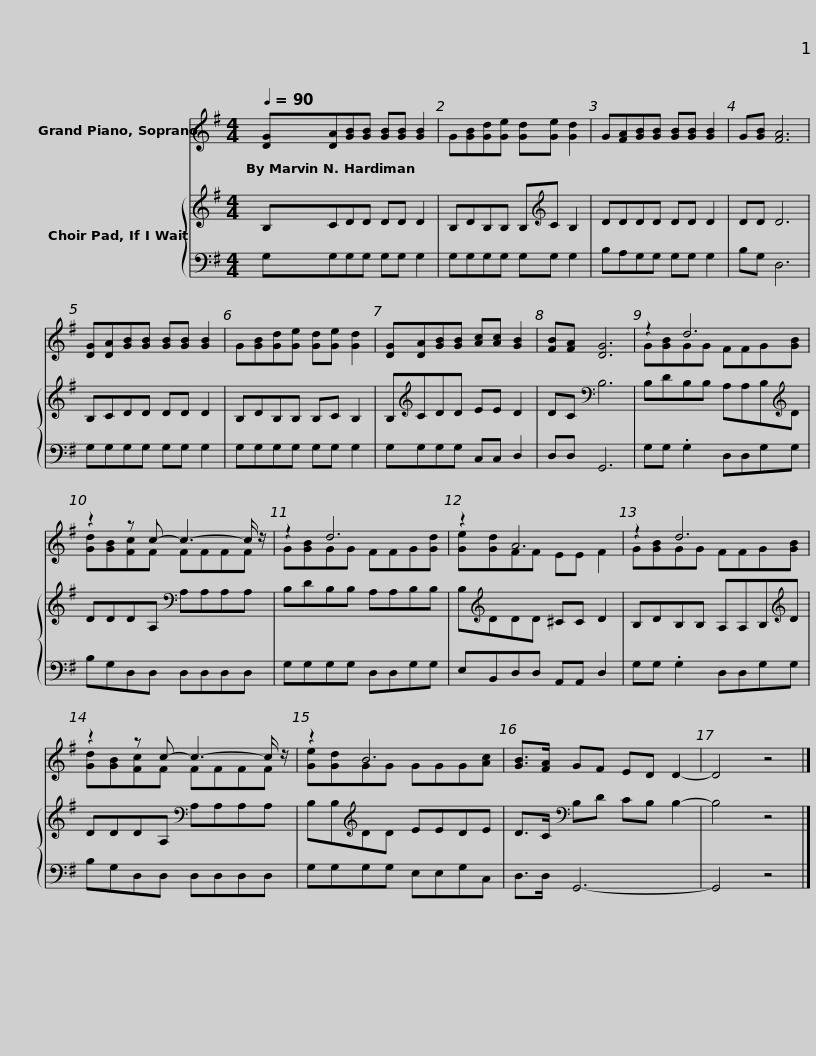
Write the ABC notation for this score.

X:1
%%score ( 1 2 ) { 3 | 4 }
L:1/8
Q:1/4=90
M:4/4
I:linebreak $
K:G
V:1 treble
V:2 treble
V:3 treble
V:4 bass
V:1
 [DG][DA][GB][GB] [GB][GB] [GB]2 | G[GB][Gd][Ge] [Gd][Ge] [Gd]2 | G[FA][GB][GB] [GB][GB] [GB]2 | G[GB] [FA]6 |$ [DG][DA][GB][GB] [GB][GB] [GB]2 | %5
 G[GB][Gd][Ge] [Gd][Ge] [Gd]2 | [DG][DA][GB][GB] [Ac][Ac] [GB]2 | [FB][FA] [DG]6 | z2 d6 |$ z2 z c- c3- c/ z/ | %10
 z2 d6 | z2 A6 | z2 d6 |$ z2 z c- c3- c/ z/ | z2 B6 | %15
 [GB]>[FA] GF ED D2- | D4 z4 |] %17
V:2
 x8 | x8 | x8 | x8 |$ x8 | %5
 x8 | x8 | x8 | G[GB]GG FFG[GB] |$ [Gd][GB][Fc]F FFFF | %10
 G[GB]GG FFG[Gd] | [Ge][Gd]FF EE F2 | G[GB]GG FFG[GB] |$ [Gd][GB][Fc]F FFFF | [Ge][Gd]GG GGG[Ac] | %15
 x8 | x8 |] %17
V:3
 B,CDD DD D2 | B,DB,B, B,[K:treble]C B,2 | DDDD DD D2 | DD D6 |$ B,CDD DD D2 | %5
 B,DB,B, B,C B,2 | B,[K:treble]CDD EE D2 | DC[K:bass] B,6 | B,DB,B, A,A,B,[K:treble]D |$ DDDA,[K:bass] A,A,A,A, | %10
 B,DB,B, A,A,B,B, | B,[K:treble]DDD ^CC D2 | B,DB,B, A,A,B,[K:treble]D |$ DDDA,[K:bass] A,A,A,A, | B,B,[K:treble]DD EEDE | %15
 D>C[K:bass] B,D CB, B,2- | B,4 z4 |] %17
V:4
 G,G,G,G, G,G, G,2 | G,G,G,G, G,G, G,2 | B,A,G,G, G,G, G,2 | B,G, D,6 |$ G,G,G,G, G,G, G,2 | %5
 G,G,G,G, G,G, G,2 | G,G,G,G, C,C, D,2 | D,D, G,,6 | G,G, .G,2 D,D,G,G, |$ B,G,D,D, D,D,D,D, | %10
 G,G,G,G, D,D,G,G, | E,B,,D,D, A,,A,, D,2 | G,G, .G,2 D,D,G,G, |$ B,G,D,D, D,D,D,D, | G,G,G,G, E,E,G,C, | %15
 D,>D, G,,6- | G,,4 z4 |] %17
